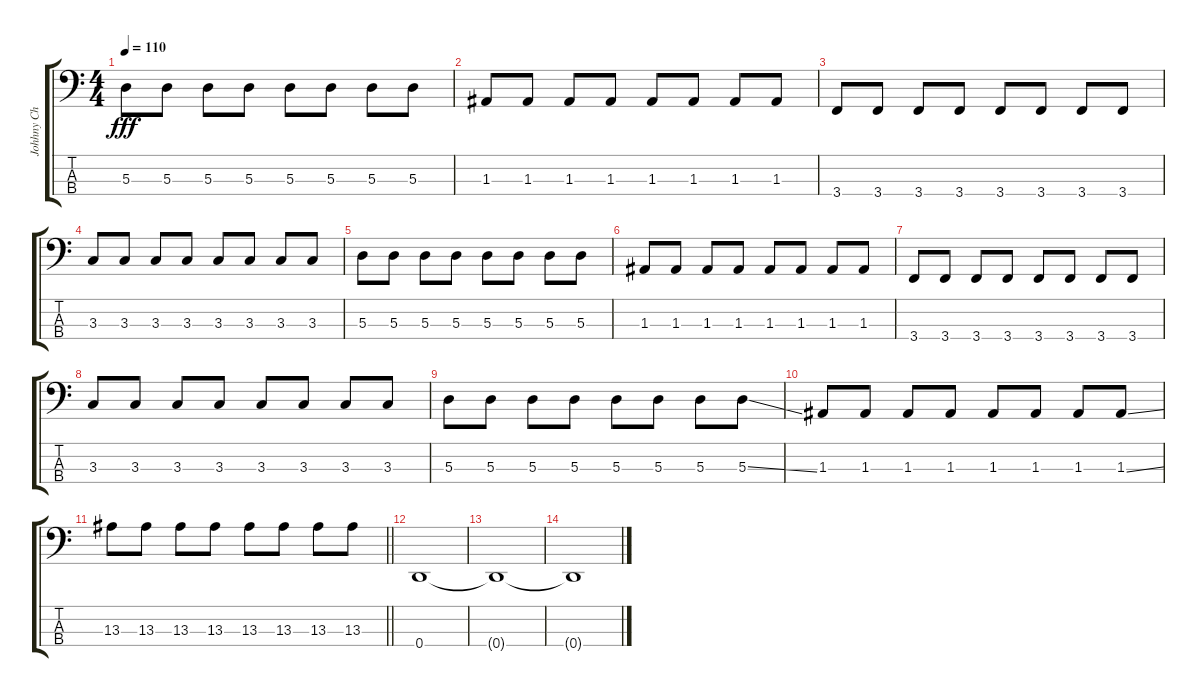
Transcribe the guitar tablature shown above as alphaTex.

\track (" Johhny Christ " " Johhny Ch") {instrument electricbasspick}
\staff {score tabs}
\tuning (G2 D2 A1 D1) {hide}
\ts (4 4)
\tempo 110
\clef f4
\ks c
5.3.8{dy fff} 5.3.8 5.3.8 5.3.8 5.3.8 5.3.8 5.3.8 5.3.8 |
1.3.8 1.3.8 1.3.8 1.3.8 1.3.8 1.3.8 1.3.8 1.3.8 |
3.4.8 3.4.8 3.4.8 3.4.8 3.4.8 3.4.8 3.4.8 3.4.8 |
3.3.8 3.3.8 3.3.8 3.3.8 3.3.8 3.3.8 3.3.8 3.3.8 |
5.3.8 5.3.8 5.3.8 5.3.8 5.3.8 5.3.8 5.3.8 5.3.8 |
1.3.8 1.3.8 1.3.8 1.3.8 1.3.8 1.3.8 1.3.8 1.3.8 |
3.4.8 3.4.8 3.4.8 3.4.8 3.4.8 3.4.8 3.4.8 3.4.8 |
3.3.8 3.3.8 3.3.8 3.3.8 3.3.8 3.3.8 3.3.8 3.3.8 |
5.3.8 5.3.8 5.3.8 5.3.8 5.3.8 5.3.8 5.3.8 5.3{ss}.8 |
1.3.8 1.3.8 1.3.8 1.3.8 1.3.8 1.3.8 1.3.8 1.3{ss}.8 |
\barLineRight lightlight
13.3.8 13.3.8 13.3.8 13.3.8 13.3.8 13.3.8 13.3.8 13.3.8 |
0.4.1 |
0.4{t}.1 |
0.4{t}.1
